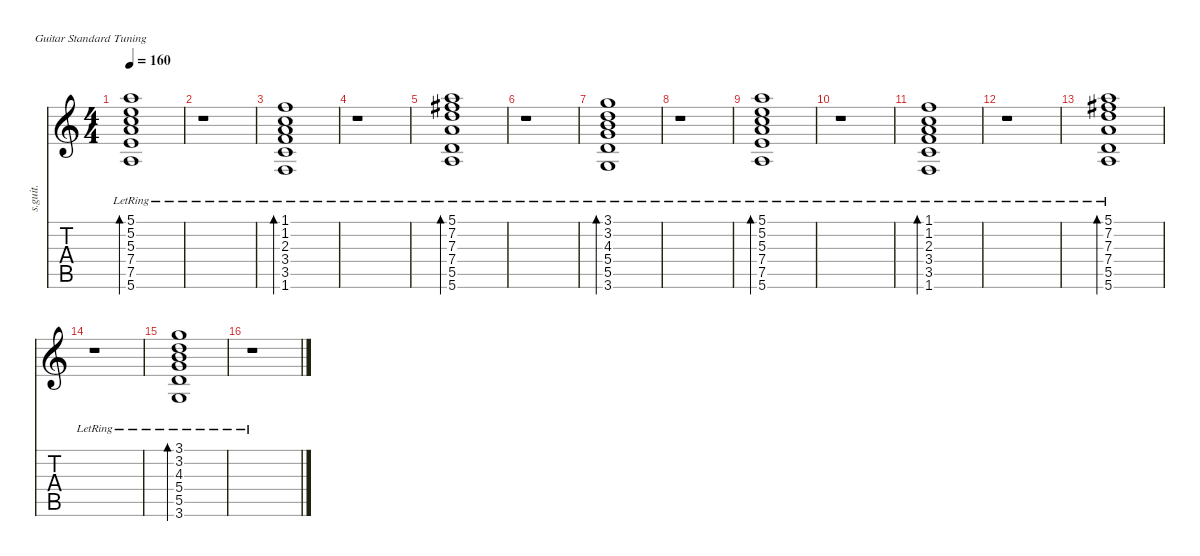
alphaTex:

\defaultSystemsLayout 4
\hideDynamics
\bracketExtendMode nobrackets
\track ("Rythm Guitar Clean" "s.guit.") {instrument electricguitarclean}
\staff {score tabs}
\tuning (E4 B3 G3 D3 A2 E2)
\ts (4 4)
\beaming (8 2 2 2 2)
\tempo 160
\clef g2
\ks c
(5.1{lr} 5.2{lr} 5.3{lr} 7.4{lr} 7.5{lr} 5.6{lr}).1{bd 30 lyrics (0 "") lyrics (1 "") lyrics (2 "") lyrics (3 "") lyrics (4 "") dy f instrument electricguitarclean} |
r.1 |
(1.1{lr} 1.2{lr} 2.3{lr} 3.4{lr} 3.5{lr} 1.6{lr}).1{bd 30 lyrics (0 "") lyrics (1 "") lyrics (2 "") lyrics (3 "") lyrics (4 "")} |
r.1 |
(5.1{lr} 7.2{lr acc #} 7.3{lr} 7.4{lr} 5.5{lr} 5.6{lr}).1{bd 30 lyrics (0 "") lyrics (1 "") lyrics (2 "") lyrics (3 "") lyrics (4 "")} |
r.1 |
(3.1{lr} 3.2{lr} 4.3{lr} 5.4{lr} 5.5{lr} 3.6{lr}).1{bd 30 lyrics (0 "") lyrics (1 "") lyrics (2 "") lyrics (3 "") lyrics (4 "")} |
r.1 |
(5.1{lr} 5.2{lr} 5.3{lr} 7.4{lr} 7.5{lr} 5.6{lr}).1{bd 30 lyrics (0 "") lyrics (1 "") lyrics (2 "") lyrics (3 "") lyrics (4 "")} |
r.1 |
(1.1{lr} 1.2{lr} 2.3{lr} 3.4{lr} 3.5{lr} 1.6{lr}).1{bd 30 lyrics (0 "") lyrics (1 "") lyrics (2 "") lyrics (3 "") lyrics (4 "")} |
r.1 |
(5.1{lr} 7.2{lr acc #} 7.3{lr} 7.4{lr} 5.5{lr} 5.6{lr}).1{bd 30 lyrics (0 "") lyrics (1 "") lyrics (2 "") lyrics (3 "") lyrics (4 "")} |
r.1 |
(3.1{lr} 3.2{lr} 4.3{lr} 5.4{lr} 5.5{lr} 3.6{lr}).1{bd 30 lyrics (0 "") lyrics (1 "") lyrics (2 "") lyrics (3 "") lyrics (4 "")} |
r.1
